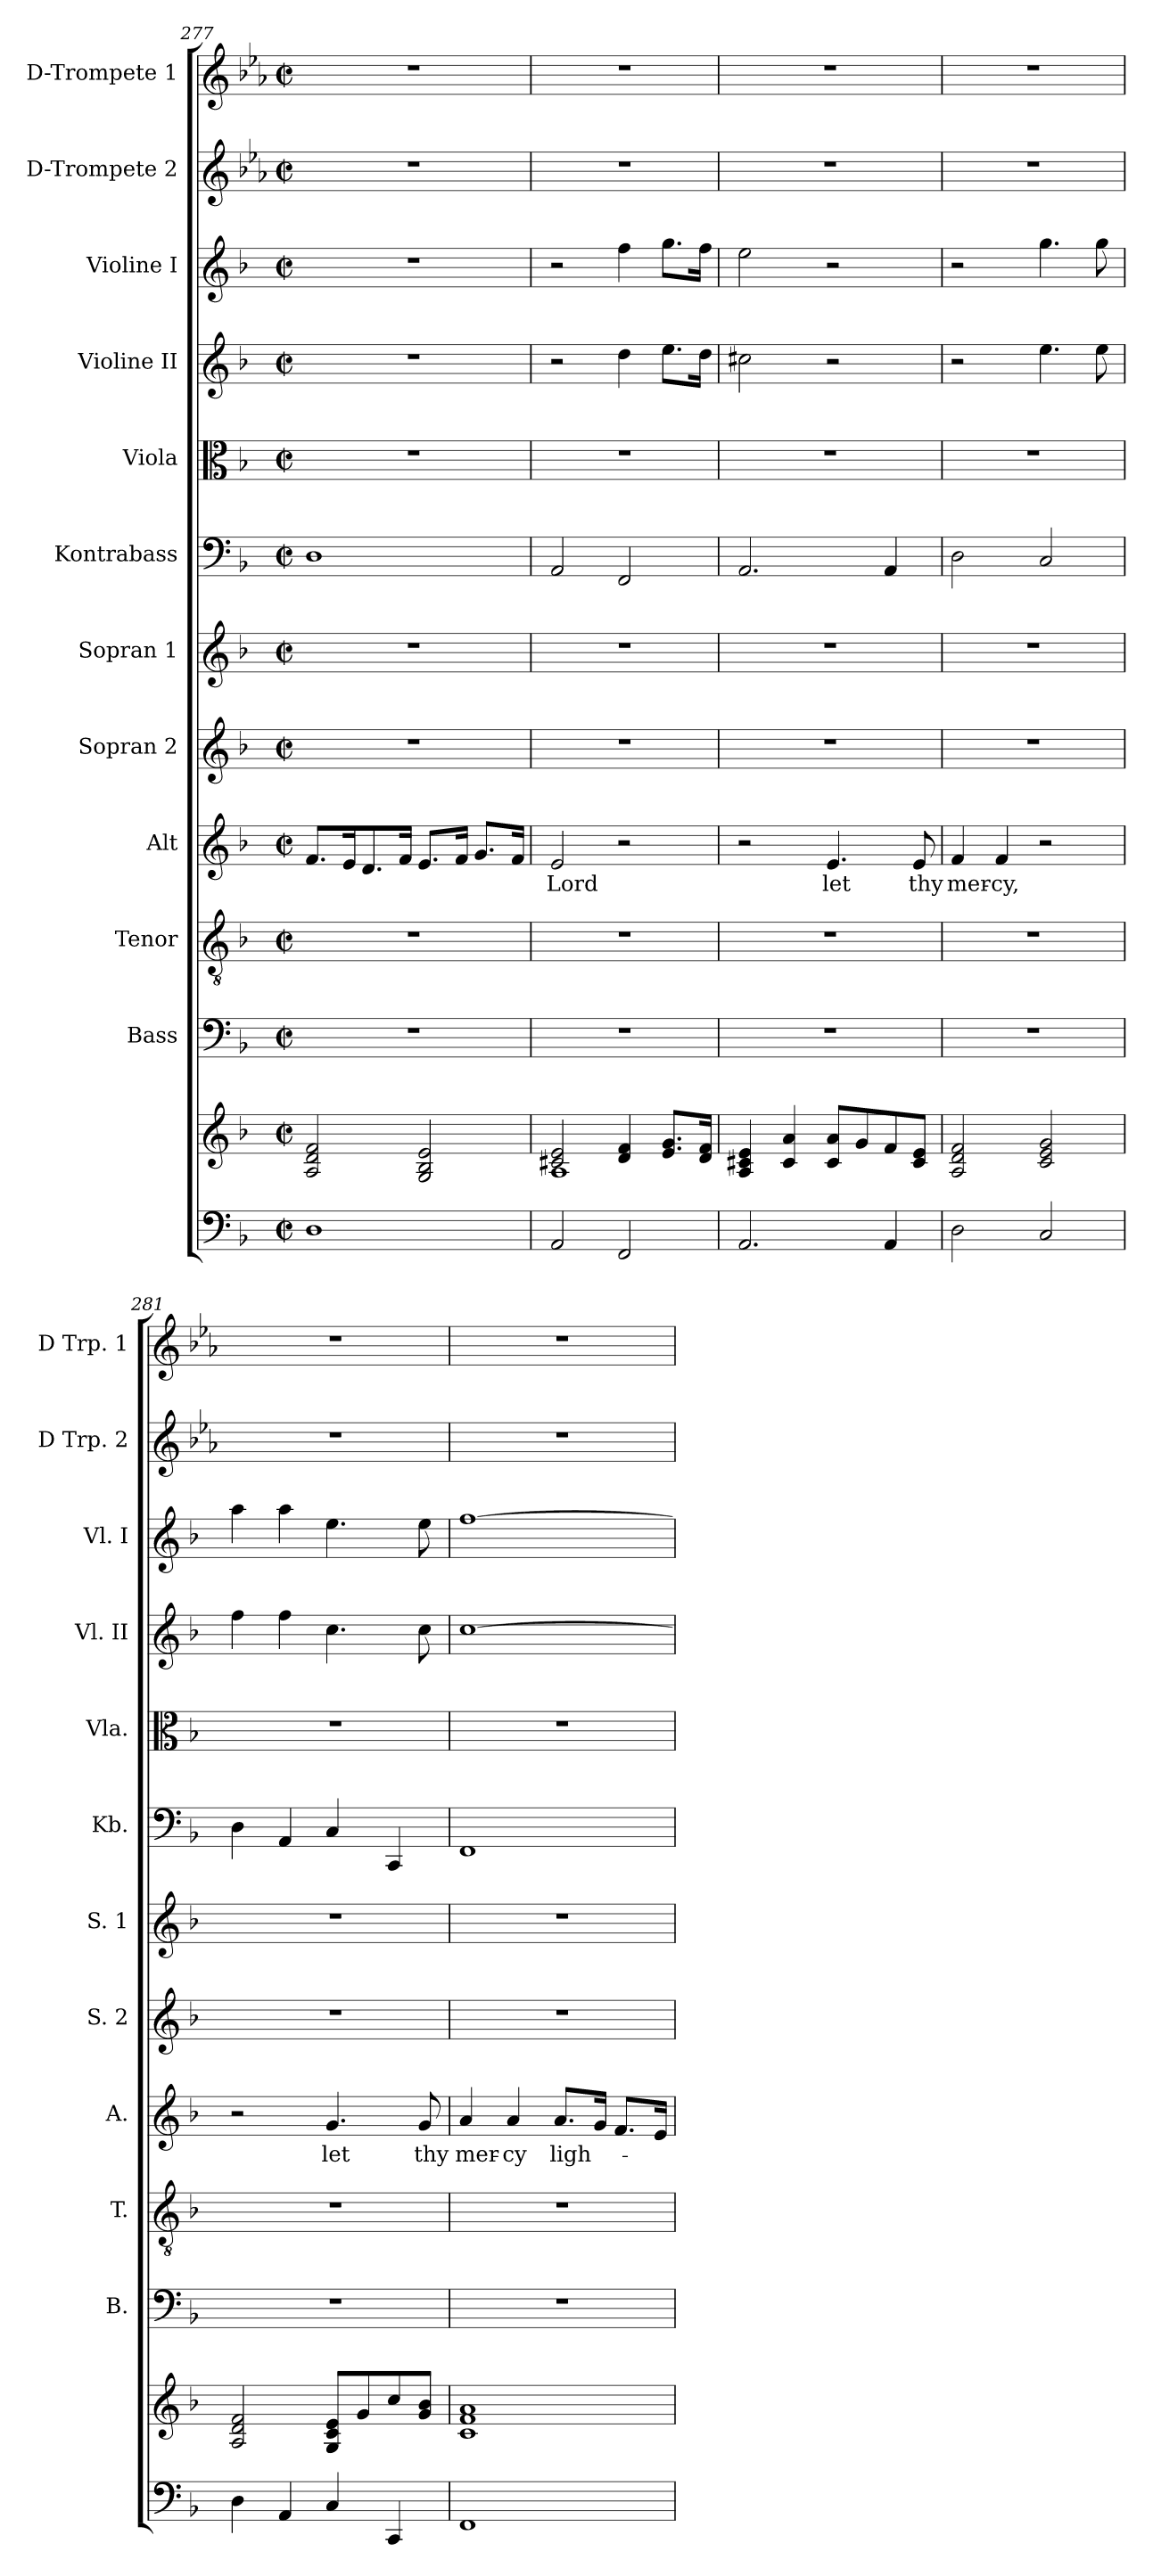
**kern	**kern	**kern	**kern	**kern	**text	**kern	**kern	**kern	**kern	**kern	**kern	**kern	**kern
*part12	*part12	*part11	*part10	*part9	*part9	*part8	*part7	*part6	*part5	*part4	*part3	*part2	*part1
*staff13	*staff12	*staff11	*staff10	*staff9	*staff9	*staff8	*staff7	*staff6	*staff5	*staff4	*staff3	*staff2	*staff1
*	*	*I"Bass	*I"Tenor	*I"Alt	*	*I"Sopran 2	*I"Sopran 1	*I"Kontrabass	*I"Viola	*I"Violine II	*I"Violine I	*I"D-Trompete 2	*I"D-Trompete 1
*	*	*I'B.	*I'T.	*I'A.	*	*I'S. 2	*I'S. 1	*I'Kb.	*I'Vla.	*I'Vl. II	*I'Vl. I	*I'D Trp. 2	*I'D Trp. 1
*clefF4	*clefG2	*clefF4	*clefGv2	*clefG2	*	*clefG2	*clefG2	*clefF4	*clefC3	*clefG2	*clefG2	*clefG2	*clefG2
*	*	*	*	*	*	*	*	*ITrd7c12	*	*	*	*ITrd-1c-2	*ITrd-1c-2
*k[b-]	*k[b-]	*k[b-]	*k[b-]	*k[b-]	*	*k[b-]	*k[b-]	*k[b-]	*k[b-]	*k[b-]	*k[b-]	*k[b-]	*k[b-]
*F:	*F:	*F:	*F:	*F:	*	*F:	*F:	*F:	*F:	*F:	*F:	*F:	*F:
*M2/2	*M2/2	*M2/2	*M2/2	*M2/2	*	*M2/2	*M2/2	*M2/2	*M2/2	*M2/2	*M2/2	*M2/2	*M2/2
*met(c|)	*met(c|)	*met(c|)	*met(c|)	*met(c|)	*	*met(c|)	*met(c|)	*met(c|)	*met(c|)	*met(c|)	*met(c|)	*met(c|)	*met(c|)
=277	=277	=277	=277	=277	=277	=277	=277	=277	=277	=277	=277	=277	=277
1D	2A/ 2d/ 2f/	1r	1r	8.f/L	.	1r	1r	1DD	1r	1r	1r	1r	1r
.	.	.	.	16e/k	.	.	.	.	.	.	.	.	.
.	.	.	.	8.d/	.	.	.	.	.	.	.	.	.
.	.	.	.	16f/Jk	.	.	.	.	.	.	.	.	.
.	2G/ 2B-/ 2e/	.	.	8.e/L	.	.	.	.	.	.	.	.	.
.	.	.	.	16f/Jk	.	.	.	.	.	.	.	.	.
.	.	.	.	8.g/L	.	.	.	.	.	.	.	.	.
.	.	.	.	16f/Jk	.	.	.	.	.	.	.	.	.
=278	=278	=278	=278	=278	=278	=278	=278	=278	=278	=278	=278	=278	=278
*	*^	*	*	*	*	*	*	*	*	*	*	*	*
!	!	!	!	!	!	!LO:LY:b	!	!	!	!	!	!	!	!
2AA/	2c#X/ 2e/	1A	1r	1r	2e/	Lord	1r	1r	2AAA/	1r	2r	2r	1r	1r
2FF/	4d/ 4f/	.	.	.	2r	.	.	.	2FFF/	.	4dd\	4ff\	.	.
.	8.e/ 8.g/L	.	.	.	.	.	.	.	.	.	8.ee\L	8.gg\L	.	.
.	16d/ 16f/Jk	.	.	.	.	.	.	.	.	.	16dd\Jk	16ff\Jk	.	.
*	*v	*v	*	*	*	*	*	*	*	*	*	*	*	*
=279	=279	=279	=279	=279	=279	=279	=279	=279	=279	=279	=279	=279	=279
2.AA/	4A/ 4c#X/ 4e/	1r	1r	2r	.	1r	1r	2.AAA/	1r	2cc#X\	2ee\	1r	1r
.	4c#/ 4a/	.	.	.	.	.	.	.	.	.	.	.	.
!	!	!	!	!	!LO:LY:b	!	!	!	!	!	!	!	!
.	8c#/ 8a/L	.	.	4.e/	let	.	.	.	.	2r	2r	.	.
.	8g/	.	.	.	.	.	.	.	.	.	.	.	.
4AA/	8f/	.	.	.	.	.	.	4AAA/	.	.	.	.	.
!	!	!	!	!	!LO:LY:b	!	!	!	!	!	!	!	!
.	8c#/ 8e/J	.	.	8e/	thy	.	.	.	.	.	.	.	.
!!LO:PB:g=z
=280	=280	=280	=280	=280	=280	=280	=280	=280	=280	=280	=280	=280	=280
!	!	!	!	!	!LO:LY:b	!	!	!	!	!	!	!	!
2D\	2A/ 2d/ 2f/	1r	1r	4f/	mer-	1r	1r	2DD\	1r	2r	2r	1r	1r
!	!	!	!	!	!LO:LY:b	!	!	!	!	!	!	!	!
.	.	.	.	4f/	-cy,	.	.	.	.	.	.	.	.
2C/	2c/ 2e/ 2g/	.	.	2r	.	.	.	2CC/	.	4.ee\	4.gg\	.	.
.	.	.	.	.	.	.	.	.	.	8ee\	8gg\	.	.
=281	=281	=281	=281	=281	=281	=281	=281	=281	=281	=281	=281	=281	=281
4D\	2A/ 2d/ 2f/	1r	1r	2r	.	1r	1r	4DD\	1r	4ff\	4aa\	1r	1r
4AA/	.	.	.	.	.	.	.	4AAA/	.	4ff\	4aa\	.	.
!	!	!	!	!	!LO:LY:b	!	!	!	!	!	!	!	!
4C/	8G/ 8c/ 8e/L	.	.	4.g/	let	.	.	4CC/	.	4.cc\	4.ee\	.	.
.	8g/	.	.	.	.	.	.	.	.	.	.	.	.
4CC/	8cc/	.	.	.	.	.	.	4CCC/	.	.	.	.	.
!	!	!	!	!	!LO:LY:b	!	!	!	!	!	!	!	!
.	8g/ 8b-/J	.	.	8g/	thy	.	.	.	.	8cc\	8ee\	.	.
=282	=282	=282	=282	=282	=282	=282	=282	=282	=282	=282	=282	=282	=282
!	!	!	!	!	!LO:LY:b	!	!	!	!	!	!	!	!
1FF	1c 1f 1a	1r	1r	4a/	mer-	1r	1r	1FFF	1r	[1cc	[1ff	1r	1r
!	!	!	!	!	!LO:LY:b	!	!	!	!	!	!	!	!
.	.	.	.	4a/	-cy	.	.	.	.	.	.	.	.
!	!	!	!	!	!LO:LY:b	!	!	!	!	!	!	!	!
.	.	.	.	8.a/L	ligh-	.	.	.	.	.	.	.	.
.	.	.	.	16g/Jk	.	.	.	.	.	.	.	.	.
.	.	.	.	8.f/L	.	.	.	.	.	.	.	.	.
.	.	.	.	16e/Jk	.	.	.	.	.	.	.	.	.
=	=	=	=	=	=	=	=	=	=	=	=	=	=
*-	*-	*-	*-	*-	*-	*-	*-	*-	*-	*-	*-	*-	*-
